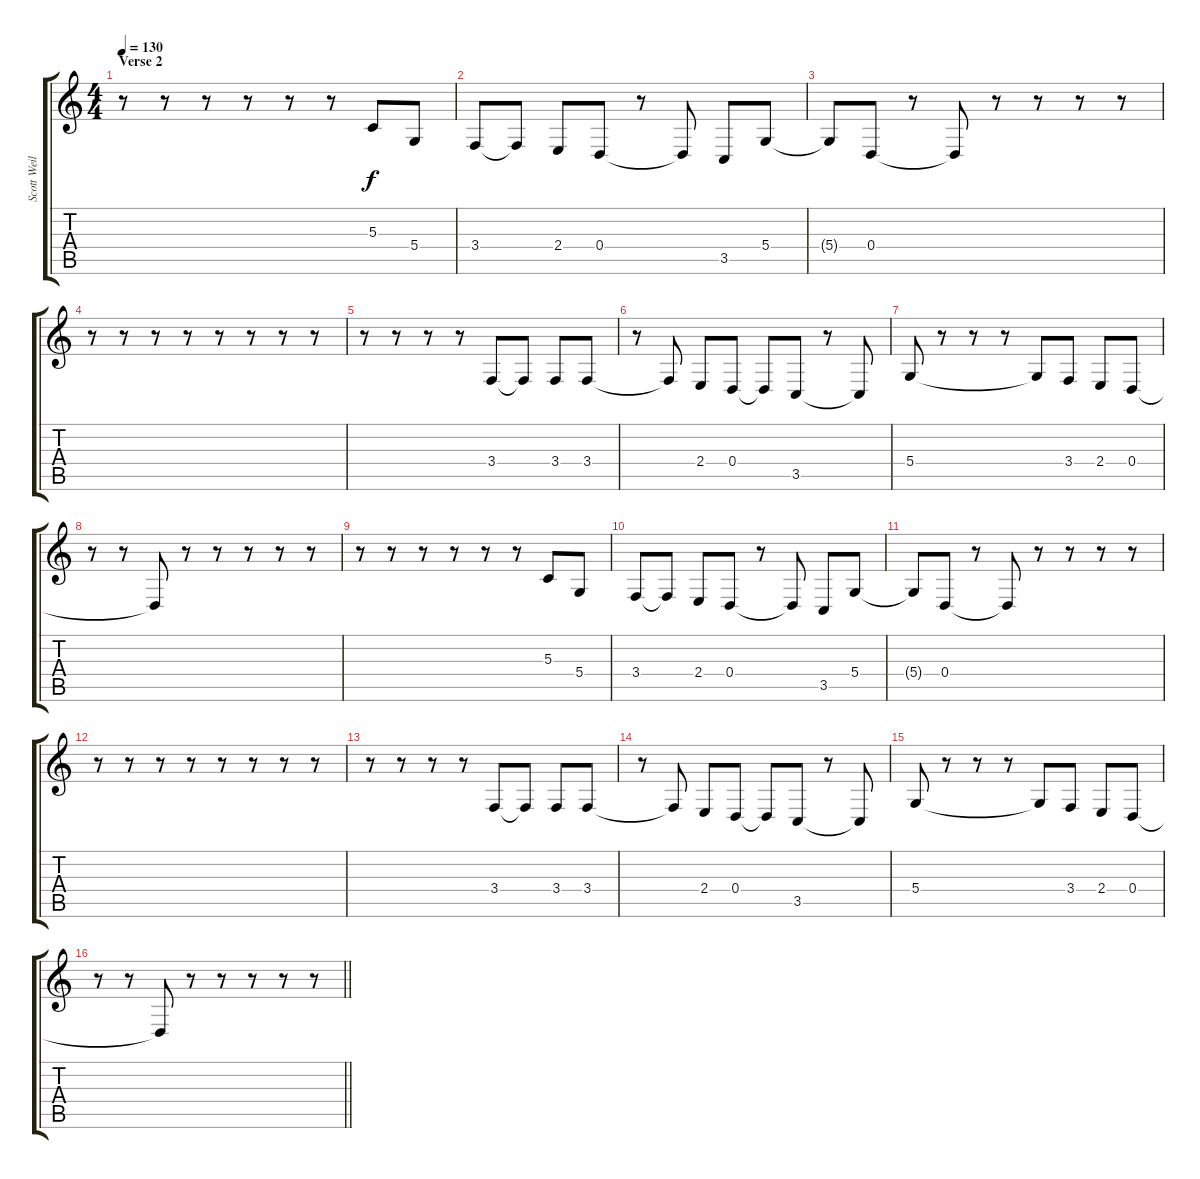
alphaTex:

\track ("Scott Weiland (Voice)" "Scott Weil") {instrument lead2sawtooth}
\staff {score tabs}
\tuning (E4 B3 G3 D3 A2 E2) {hide}
\ts (4 4)
\section ("" "Verse 2")
\tempo 130
\clef g2
\ks c
r.8{dy f} r.8 r.8 r.8 r.8 r.8 5.3.8 5.4.8 |
3.4.8 3.4{t}.8 2.4.8 0.4.8 r.8 0.4{t}.8 3.5.8 5.4.8 |
5.4{t}.8 0.4.8 r.8 0.4{t}.8 r.8 r.8 r.8 r.8 |
r.8 r.8 r.8 r.8 r.8 r.8 r.8 r.8 |
r.8 r.8 r.8 r.8 3.4.8 3.4{t}.8 3.4.8 3.4.8 |
r.8 3.4{t}.8 2.4.8 0.4.8 0.4{t}.8 3.5.8 r.8 3.5{t}.8 |
5.4.8 r.8 r.8 r.8 5.4{t}.8 3.4.8 2.4.8 0.4.8 |
r.8 r.8 0.4{t}.8 r.8 r.8 r.8 r.8 r.8 |
r.8 r.8 r.8 r.8 r.8 r.8 5.3.8 5.4.8 |
3.4.8 3.4{t}.8 2.4.8 0.4.8 r.8 0.4{t}.8 3.5.8 5.4.8 |
5.4{t}.8 0.4.8 r.8 0.4{t}.8 r.8 r.8 r.8 r.8 |
r.8 r.8 r.8 r.8 r.8 r.8 r.8 r.8 |
r.8 r.8 r.8 r.8 3.4.8 3.4{t}.8 3.4.8 3.4.8 |
r.8 3.4{t}.8 2.4.8 0.4.8 0.4{t}.8 3.5.8 r.8 3.5{t}.8 |
5.4.8 r.8 r.8 r.8 5.4{t}.8 3.4.8 2.4.8 0.4.8 |
\barLineRight lightlight
r.8 r.8 0.4{t}.8 r.8 r.8 r.8 r.8 r.8
